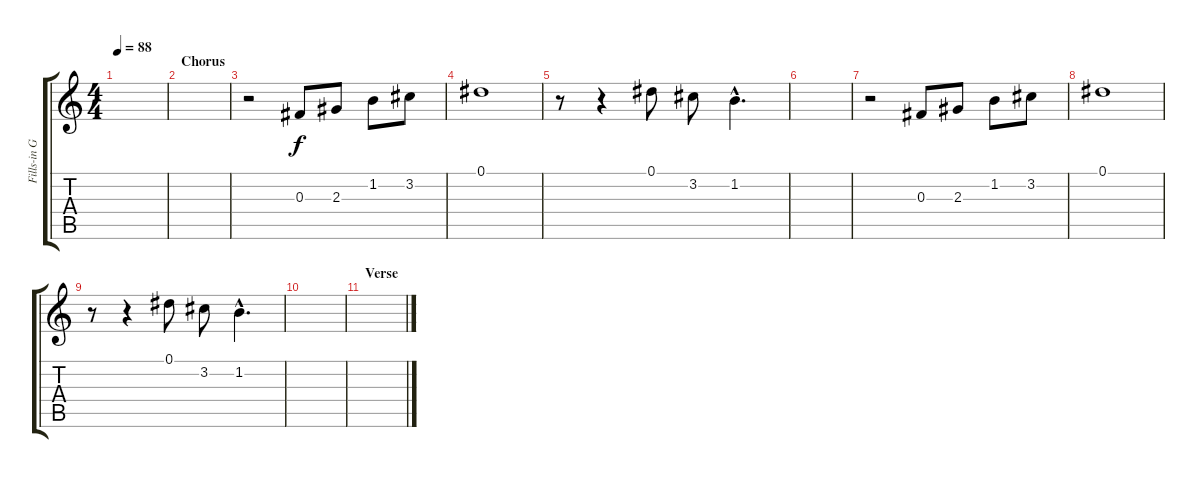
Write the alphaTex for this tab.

\track ("Fills-in Guitar" "Fills-in G") {instrument overdrivenguitar}
\staff {score tabs}
\tuning (Eb4 Bb3 Gb3 Db3 Ab2 Eb2) {hide}
\ts (4 4)
\tempo 88
\clef g2
\ks c
|
\section ("" "Chorus")
|
r.2 0.3.8 2.3.8 1.2.8 3.2.8 |
0.1.1 |
r.8 r.4 0.1.8 3.2.8 1.2{hac}.4{d} |
|
r.2 0.3.8 2.3.8 1.2.8 3.2.8 |
0.1.1 |
r.8 r.4 0.1.8 3.2.8 1.2{hac}.4{d} |
|
\section ("" "Verse")
